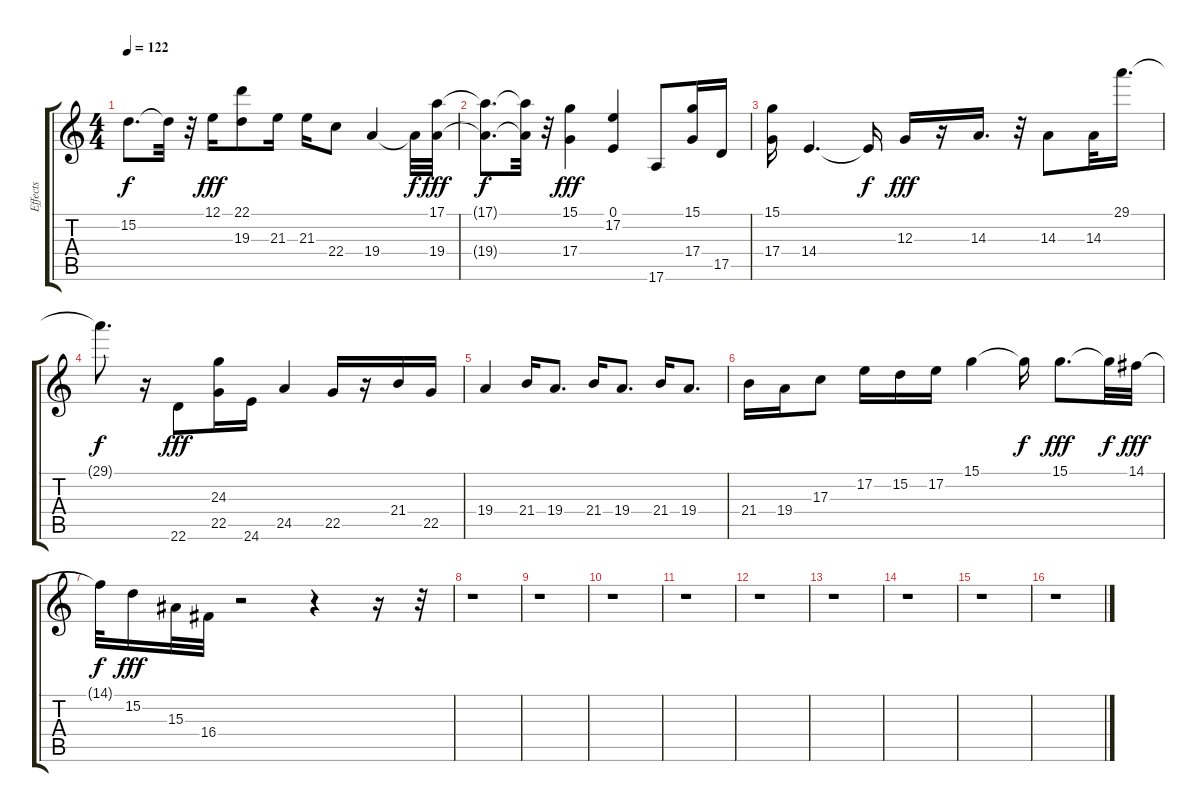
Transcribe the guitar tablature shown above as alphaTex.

\track ("Effects" "Effects") {instrument lead1square}
\staff {score tabs}
\tuning (E4 B3 G3 D3 A2 E2) {hide}
\ts (4 4)
\tempo 122
\clef g2
\ks c
15.2{t}.8{d dy f} 15.2{t}.32 r.32 12.1.16{dy fff} (22.1 19.3).8 21.3.16 21.3.16 22.4.8 19.4.4 19.4{t}.32{dy f} (17.1 19.4).32{dy fff} |
(17.1{t} 19.4{t}).8{d dy f} (17.1{t} 19.4{t}).32 r.32 (15.1 17.4).4{dy fff} (0.1 17.2).4 17.6.8 (15.1 17.4).16 17.5.16 |
(15.1 17.4).16 14.4.4{d} 14.4{t}.16{dy f} 12.3.16{dy fff} r.16 14.3.16{d} r.32 14.3.8 14.3.32 29.1.16{d} |
29.1{t}.8{d dy f} r.16 22.6.8{dy fff} (24.3 22.5).16 24.6.16 24.5.4 22.5.16 r.16 21.4.16 22.5.16 |
19.4.4 21.4.16 19.4.8{d} 21.4.16 19.4.8{d} 21.4.16 19.4.8{d} |
21.4.16 19.4.16 17.3.8 17.2.16 15.2.16 17.2.16 15.1.4 15.1{t}.16{dy f} 15.1.8{d dy fff} 15.1{t}.32{dy f} 14.1.32{dy fff} |
14.1{t}.32{dy f} 15.2.16{dy fff} 15.3.32 16.4.32 r.2 r.4 r.16 r.32 |
r.1 |
r.1 |
r.1 |
r.1 |
r.1 |
r.1 |
r.1 |
r.1 |
r.1
